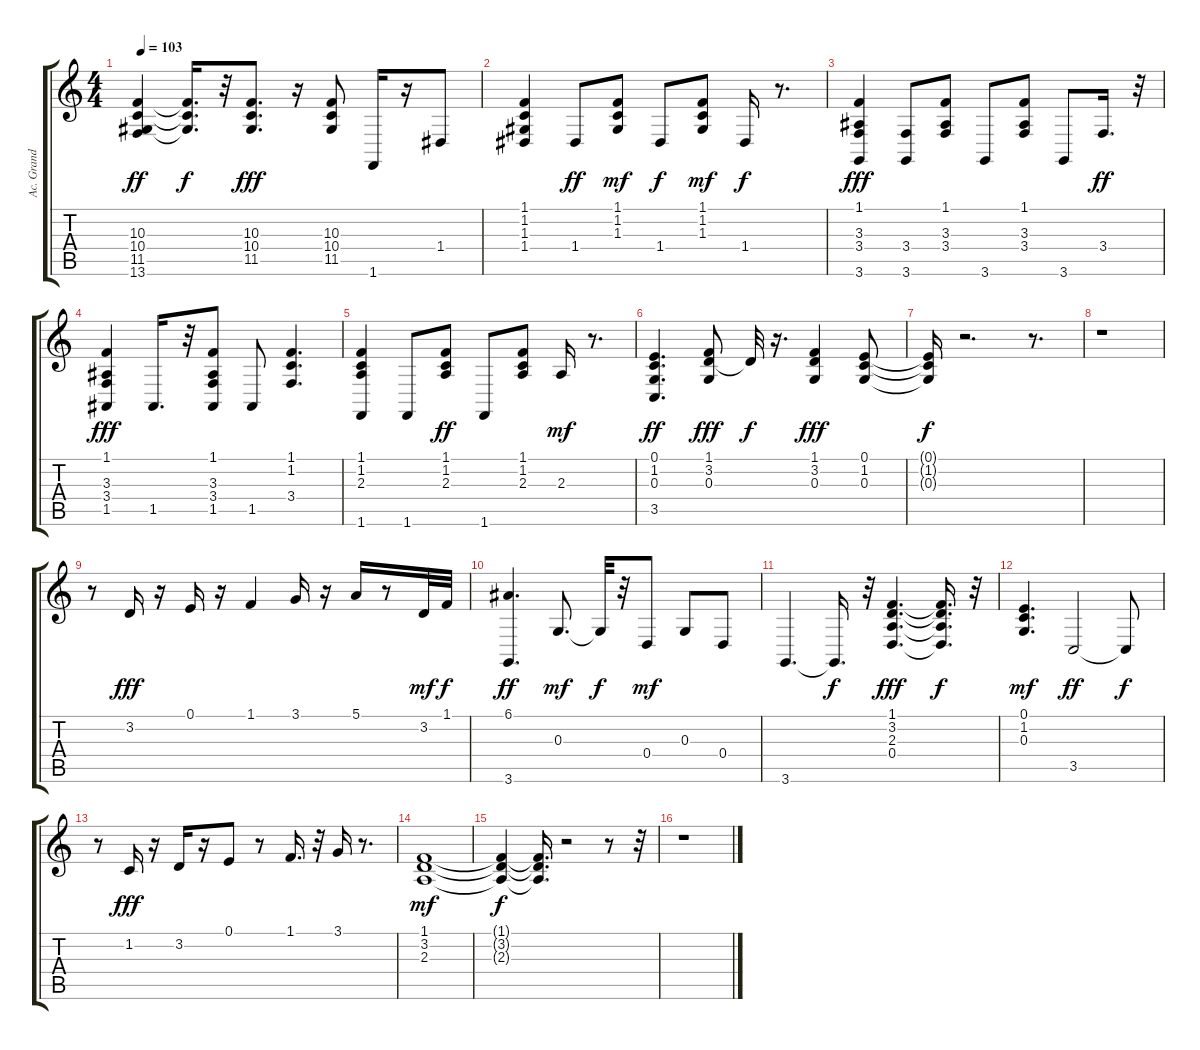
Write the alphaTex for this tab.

\track ("Ac. Grand Piano" "Ac. Grand ") {instrument acousticgrandpiano}
\staff {score tabs}
\tuning (E4 B3 G3 D3 A2 E2) {hide}
\ts (4 4)
\tempo 103
\clef g2
\ks c
(10.3 10.4 11.5 13.6).4{dy ff} (10.3{t} 10.4{t} 11.5{t}).16{d dy f} r.32 (10.3 10.4 11.5).8{d dy fff} r.16 (10.3 10.4 11.5).8 1.6.16 r.16 1.4.8 |
(1.1 1.2 1.3 1.4).4 1.4.8{dy ff} (1.1 1.2 1.3).8{dy mf} 1.4.8{dy f} (1.1 1.2 1.3).8{dy mf} 1.4.16{dy f} r.8{d} |
(1.1 3.3 3.4 3.6).4{dy fff} (3.4 3.6).8 (1.1 3.3 3.4).8 3.6.8 (1.1 3.3 3.4).8 3.6.8 3.4.16{d dy ff} r.32 |
(1.1 3.3 3.4 1.5).4{dy fff} 1.5.16{d} r.32 (1.1 3.3 3.4 1.5).8 1.5.8 (1.1 1.2 3.4).4{d} |
(1.1 1.2 2.3 1.6).4 1.6.8 (1.1 1.2 2.3).8{dy ff} 1.6.8 (1.1 1.2 2.3).8 2.3.16{dy mf} r.8{d} |
(0.1 1.2 0.3 3.5).4{d dy ff} (1.1 3.2 0.3).8{dy fff} 3.2{t}.32{dy f} r.16{d} (1.1 3.2 0.3).4{dy fff} (0.1 1.2 0.3).8 |
(0.1{t} 1.2{t} 0.3{t}).16{dy f} r.2{d} r.8{d} |
r.1 |
r.8 3.2.16{dy fff} r.16 0.1.16 r.16 1.1.4 3.1.16 r.16 5.1.16 r.8 3.2.32{dy mf} 1.1.32{dy f} |
(6.1 3.6).4{d dy ff} 0.3.8{d dy mf} 0.3{t}.32{dy f} r.32 0.4.8{dy mf} 0.3.8 0.4.8 |
3.6.4{d} 3.6{t}.16{d dy f} r.32 (1.1 3.2 2.3 0.4).4{d dy fff} (1.1{t} 3.2{t} 2.3{t} 0.4{t}).16{d dy f} r.32 |
(0.1 1.2 0.3).4{d dy mf} 3.5.2{dy ff} 3.5{t}.8{dy f} |
r.8 1.2.16{dy fff} r.16 3.2.16 r.16 0.1.8 r.8 1.1.16{d} r.32 3.1.16 r.8{d} |
(1.1 3.2 2.3).1{dy mf} |
(1.1{t} 3.2{t} 2.3{t}).4{dy f} (1.1{t} 3.2{t} 2.3{t}).16{d} r.2 r.8 r.32 |
r.1
